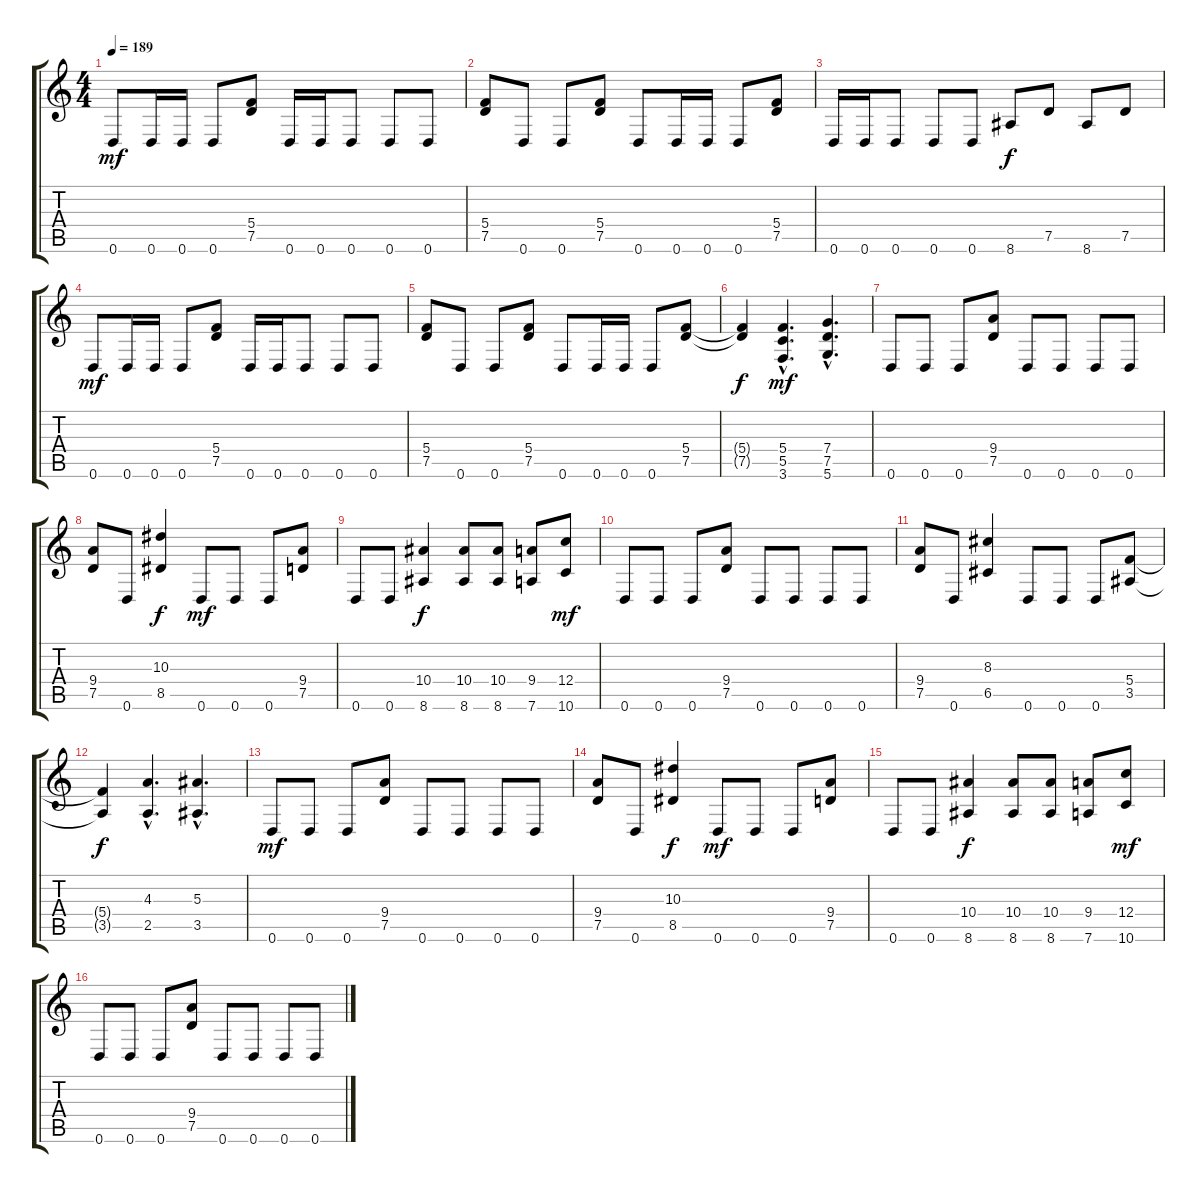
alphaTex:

\track "" {instrument distortionguitar}
\staff {score tabs}
\tuning (D4 A3 F3 C3 G2 D2) {hide}
\ts (4 4)
\tempo 189
\clef g2
\ks c
0.6.8{dy mf} 0.6.16 0.6.16 0.6.8 (5.4 7.5).8 0.6.16 0.6.16 0.6.8 0.6.8 0.6.8 |
(5.4 7.5).8 0.6.8 0.6.8 (5.4 7.5).8 0.6.8 0.6.16 0.6.16 0.6.8 (5.4 7.5).8 |
0.6.16 0.6.16 0.6.8 0.6.8 0.6.8 8.6.8{dy f} 7.5.8 8.6.8 7.5.8 |
0.6.8{dy mf} 0.6.16 0.6.16 0.6.8 (5.4 7.5).8 0.6.16 0.6.16 0.6.8 0.6.8 0.6.8 |
(5.4 7.5).8 0.6.8 0.6.8 (5.4 7.5).8 0.6.8 0.6.16 0.6.16 0.6.8 (5.4 7.5).8 |
(5.4{t} 7.5{t}).4{dy f} (5.4{hac} 5.5{hac} 3.6{hac}).4{d dy mf} (7.4{hac} 7.5{hac} 5.6{hac}).4{d} |
0.6.8 0.6.8 0.6.8 (9.4 7.5).8 0.6.8 0.6.8 0.6.8 0.6.8 |
(9.4 7.5).8 0.6.8 (10.3 8.5).4{dy f} 0.6.8{dy mf} 0.6.8 0.6.8 (9.4 7.5).8 |
0.6.8 0.6.8 (10.4 8.6).4{dy f} (10.4 8.6).8 (10.4 8.6).8 (9.4 7.6).8 (12.4 10.6).8{dy mf} |
0.6.8 0.6.8 0.6.8 (9.4 7.5).8 0.6.8 0.6.8 0.6.8 0.6.8 |
(9.4 7.5).8 0.6.8 (8.3 6.5).4 0.6.8 0.6.8 0.6.8 (5.4 3.5).8 |
(5.4{t} 3.5{t}).4{dy f} (4.3{hac} 2.5{hac}).4{d} (5.3{hac} 3.5{hac}).4{d} |
0.6.8{dy mf} 0.6.8 0.6.8 (9.4 7.5).8 0.6.8 0.6.8 0.6.8 0.6.8 |
(9.4 7.5).8 0.6.8 (10.3 8.5).4{dy f} 0.6.8{dy mf} 0.6.8 0.6.8 (9.4 7.5).8 |
0.6.8 0.6.8 (10.4 8.6).4{dy f} (10.4 8.6).8 (10.4 8.6).8 (9.4 7.6).8 (12.4 10.6).8{dy mf} |
0.6.8 0.6.8 0.6.8 (9.4 7.5).8 0.6.8 0.6.8 0.6.8 0.6.8
